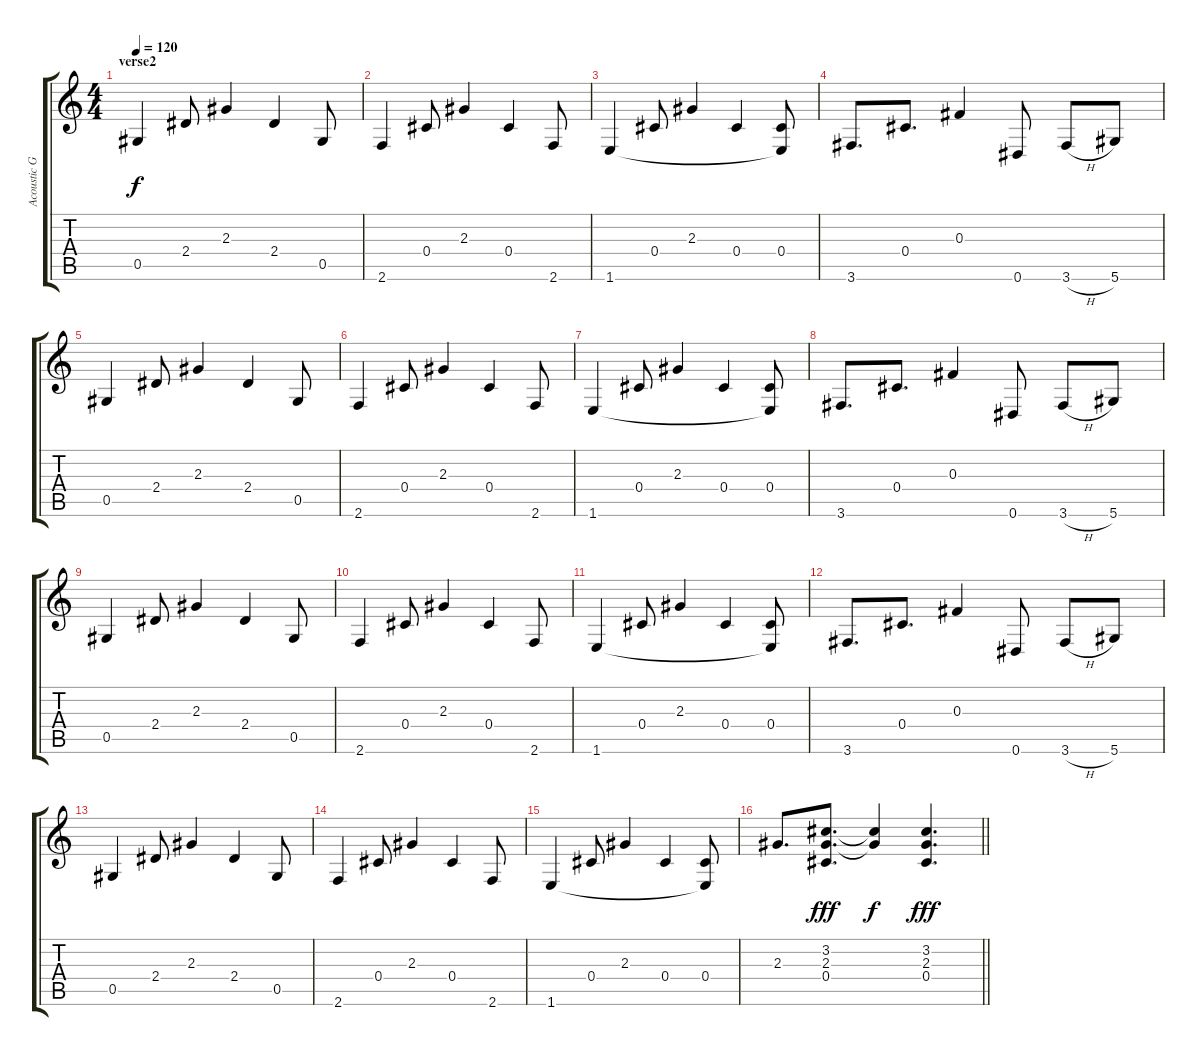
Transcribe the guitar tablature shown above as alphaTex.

\track ("Acoustic Guitar 1" "Acoustic G") {instrument acousticguitarsteel}
\staff {score tabs}
\tuning (Eb4 Bb3 Gb3 Db3 Ab2 Eb2) {hide}
\ts (4 4)
\section ("" "verse2")
\tempo 120
\clef g2
\ks c
0.5.4{dy f volume 12} 2.4.8 2.3.4 2.4.4 0.5.8 |
2.6.4 0.4.8 2.3.4 0.4.4 2.6.8 |
1.6.4 0.4.8 2.3.4 0.4.4 (0.4 1.6{t}).8 |
3.6.8{d} 0.4.8{d} 0.3.4 0.6.8 3.6{h}.8 5.6.8 |
0.5.4 2.4.8 2.3.4 2.4.4 0.5.8 |
2.6.4 0.4.8 2.3.4 0.4.4 2.6.8 |
1.6.4 0.4.8 2.3.4 0.4.4 (0.4 1.6{t}).8 |
3.6.8{d} 0.4.8{d} 0.3.4 0.6.8 3.6{h}.8 5.6.8 |
0.5.4 2.4.8 2.3.4 2.4.4 0.5.8 |
2.6.4 0.4.8 2.3.4 0.4.4 2.6.8 |
1.6.4 0.4.8 2.3.4 0.4.4 (0.4 1.6{t}).8 |
3.6.8{d} 0.4.8{d} 0.3.4 0.6.8 3.6{h}.8 5.6.8 |
0.5.4 2.4.8 2.3.4 2.4.4 0.5.8 |
2.6.4 0.4.8 2.3.4 0.4.4 2.6.8 |
1.6.4 0.4.8 2.3.4 0.4.4 (0.4 1.6{t}).8 |
\barLineRight lightlight
2.3.8{d} (3.2 2.3 0.4).8{d dy fff} (3.2{t} 2.3{t}).4{dy f} (3.2 2.3 0.4).4{d dy fff}
